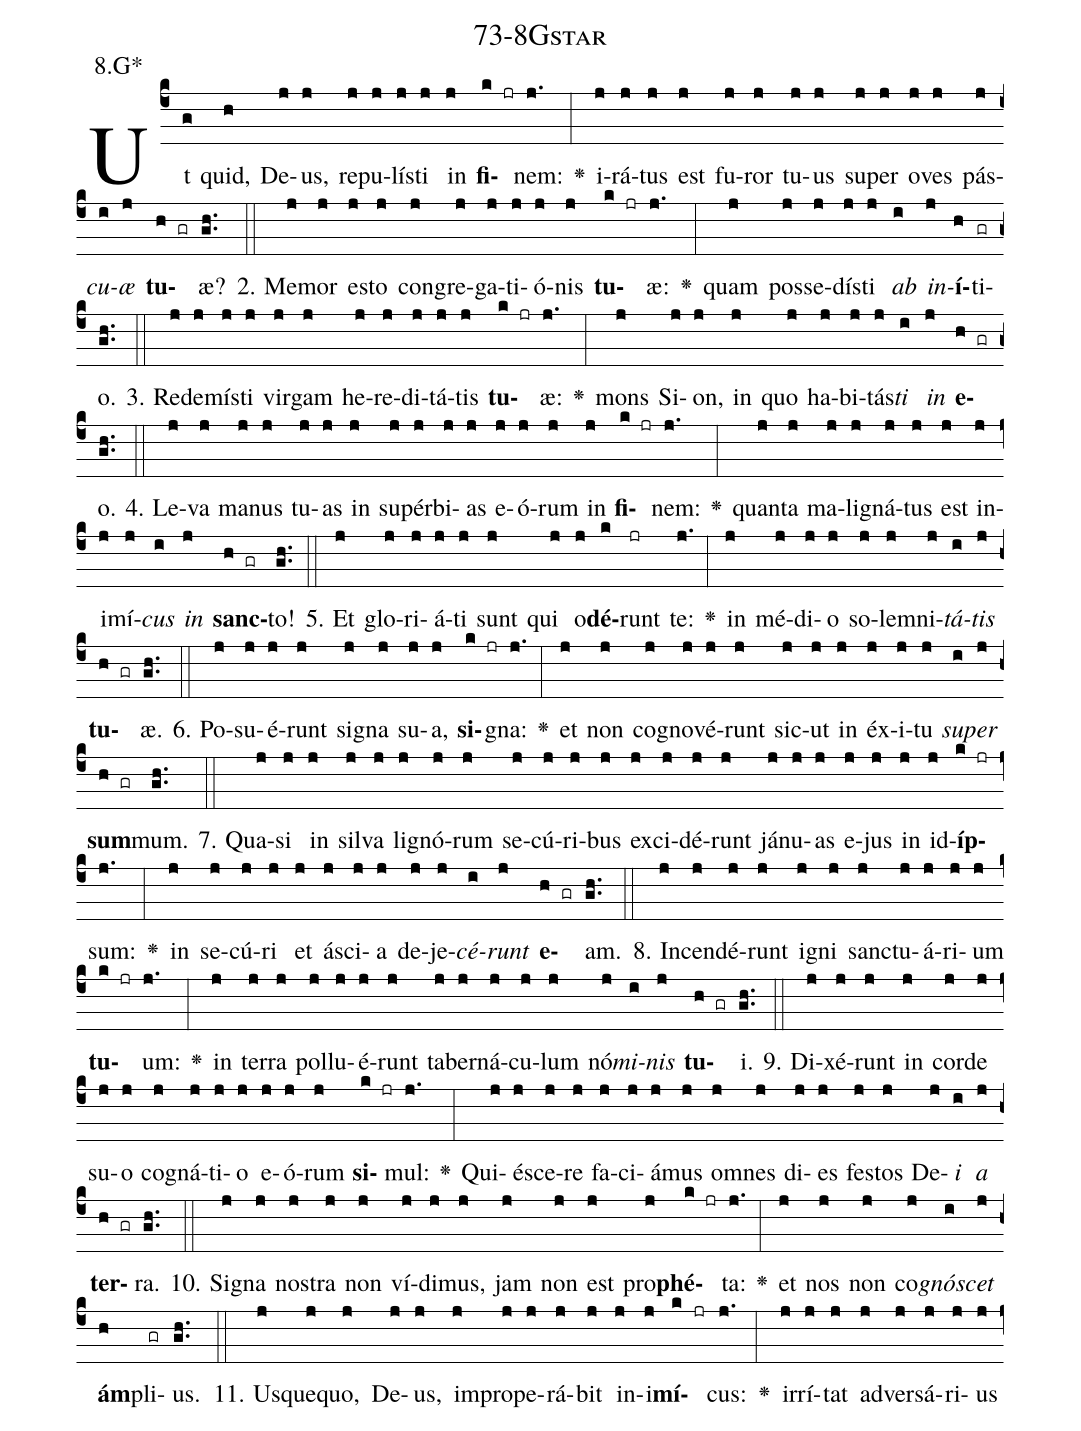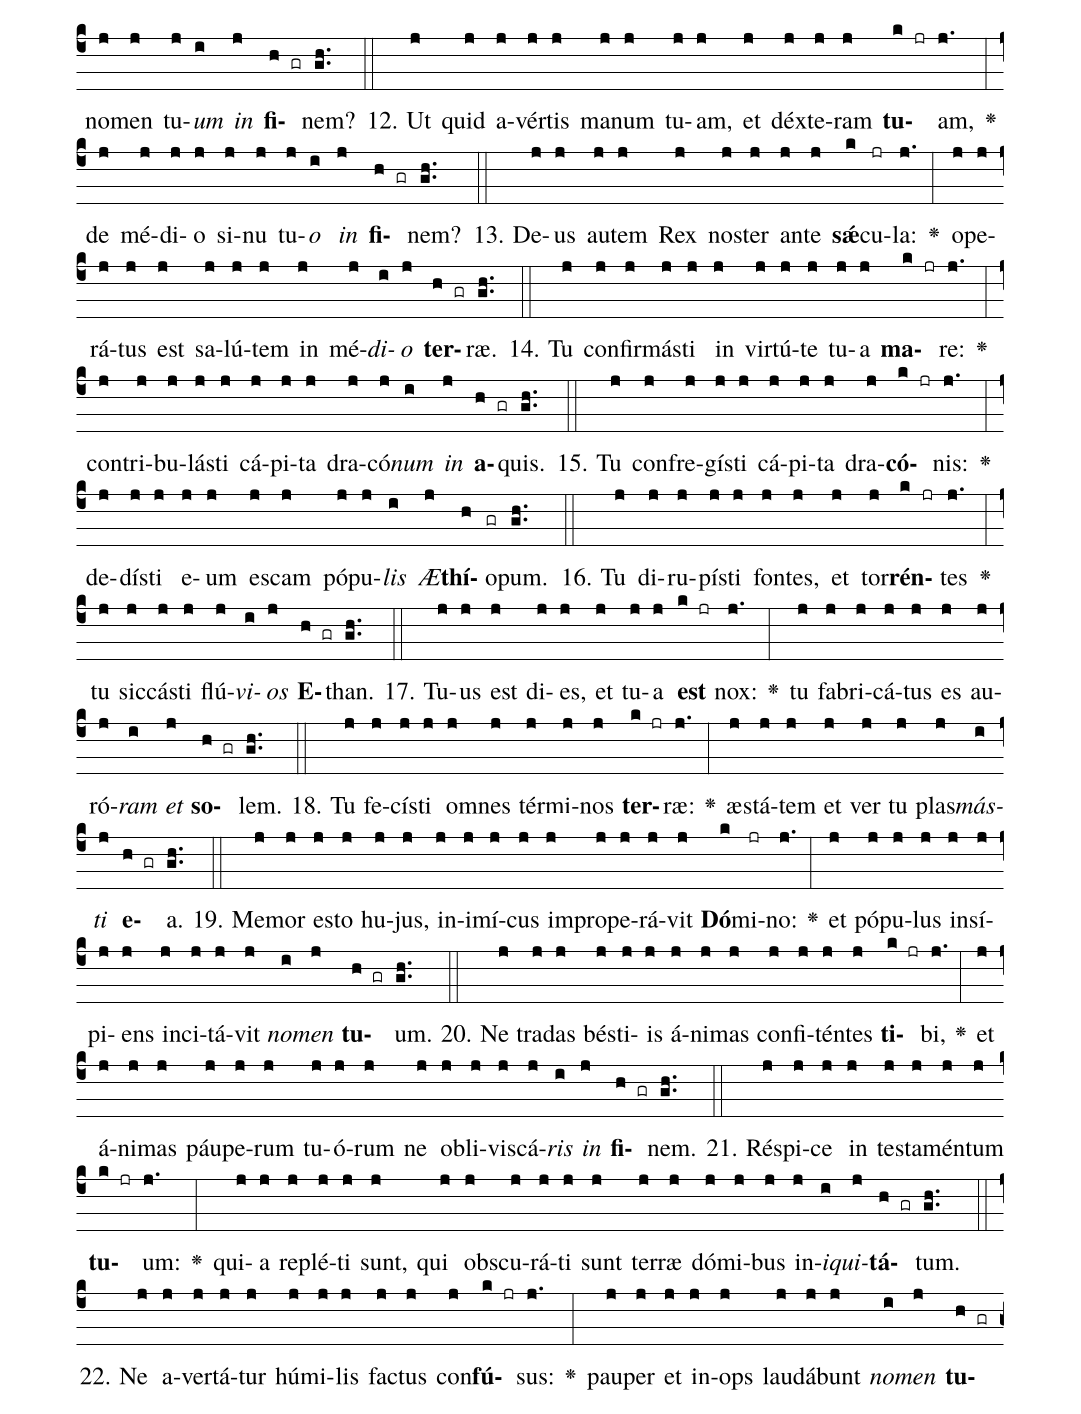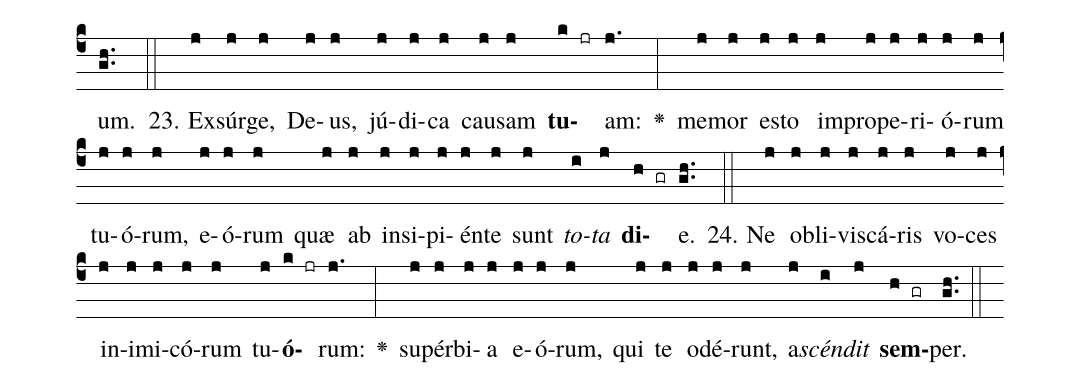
name: 73-8Gstar;
annotation: 8.G*;
%%
(c4)Ut(g) quid,(h) De(j)us,(j) re(j)pu(j)lís(j)ti(j) in(j) <b>fi</b>(k jr)nem:(j.) <v>\greheightstar</v>(:) i(j)rá(j)tus(j) est(j) fu(j)ror(j) tu(j)us(j) su(j)per(j) o(j)ves(j) pás(j)<i>cu</i>(i)<i>æ</i>(j) <b>tu</b>(h gr)æ?(gh..) (::)
2. Me(j)mor(j) es(j)to(j) con(j)gre(j)ga(j)ti(j)ó(j)nis(j) <b>tu</b>(k jr)æ:(j.) <v>\greheightstar</v>(:) quam(j) pos(j)se(j)dís(j)ti(j) <i>ab</i>(i) <i>in</i>(j)<b>í</b>(h)ti(gr)o.(gh..) (::)
3. Red(j)e(j)mís(j)ti(j) vir(j)gam(j) he(j)re(j)di(j)tá(j)tis(j) <b>tu</b>(k jr)æ:(j.) <v>\greheightstar</v>(:) mons(j) Si(j)on,(j) in(j) quo(j) ha(j)bi(j)tás(j)<i>ti</i>(i) <i>in</i>(j) <b>e</b>(h gr)o.(gh..) (::)
4. Le(j)va(j) ma(j)nus(j) tu(j)as(j) in(j) su(j)pér(j)bi(j)as(j) e(j)ó(j)rum(j) in(j) <b>fi</b>(k jr)nem:(j.) <v>\greheightstar</v>(:) quan(j)ta(j) ma(j)li(j)gná(j)tus(j) est(j) in(j)i(j)mí(j)<i>cus</i>(i) <i>in</i>(j) <b>sanc</b>(h gr)to!(gh..) (::)
5. Et(j) glo(j)ri(j)á(j)ti(j) sunt(j) qui(j) o(j)<b>dé</b>(k)runt(jr) te:(j.) <v>\greheightstar</v>(:) in(j) mé(j)di(j)o(j) so(j)lem(j)ni(j)<i>tá</i>(i)<i>tis</i>(j) <b>tu</b>(h gr)æ.(gh..) (::)
6. Po(j)su(j)é(j)runt(j) si(j)gna(j) su(j)a,(j) <b>si</b>(k jr)gna:(j.) <v>\greheightstar</v>(:) et(j) non(j) co(j)gno(j)vé(j)runt(j) sic(j)ut(j) in(j) éx(j)i(j)tu(j) <i>su</i>(i)<i>per</i>(j) <b>sum</b>(h gr)mum.(gh..) (::)
7. Qua(j)si(j) in(j) sil(j)va(j) li(j)gnó(j)rum(j) se(j)cú(j)ri(j)bus(j) ex(j)ci(j)dé(j)runt(j) já(j)nu(j)as(j) e(j)jus(j) in(j) id(j)<b>íp</b>(k jr)sum:(j.) <v>\greheightstar</v>(:) in(j) se(j)cú(j)ri(j) et(j) á(j)sci(j)a(j) de(j)je(j)<i>cé</i>(i)<i>runt</i>(j) <b>e</b>(h gr)am.(gh..) (::)
8. In(j)cen(j)dé(j)runt(j) i(j)gni(j) sanc(j)tu(j)á(j)ri(j)um(j) <b>tu</b>(k jr)um:(j.) <v>\greheightstar</v>(:) in(j) ter(j)ra(j) pol(j)lu(j)é(j)runt(j) ta(j)ber(j)ná(j)cu(j)lum(j) nó(j)<i>mi</i>(i)<i>nis</i>(j) <b>tu</b>(h gr)i.(gh..) (::)
9. Di(j)xé(j)runt(j) in(j) cor(j)de(j) su(j)o(j) co(j)gná(j)ti(j)o(j) e(j)ó(j)rum(j) <b>si</b>(k jr)mul:(j.) <v>\greheightstar</v>(:) Qui(j)é(j)sce(j)re(j) fa(j)ci(j)á(j)mus(j) om(j)nes(j) di(j)es(j) fes(j)tos(j) De(j)<i>i</i>(i) <i>a</i>(j) <b>ter</b>(h gr)ra.(gh..) (::)
10. Si(j)gna(j) nos(j)tra(j) non(j) ví(j)di(j)mus,(j) jam(j) non(j) est(j) pro(j)<b>phé</b>(k jr)ta:(j.) <v>\greheightstar</v>(:) et(j) nos(j) non(j) co(j)<i>gnó</i>(i)<i>scet</i>(j) <b>ám</b>(h)pli(gr)us.(gh..) (::)
11. Us(j)que(j)quo,(j) De(j)us,(j) im(j)pro(j)pe(j)rá(j)bit(j) in(j)i(j)<b>mí</b>(k jr)cus:(j.) <v>\greheightstar</v>(:) ir(j)rí(j)tat(j) ad(j)ver(j)sá(j)ri(j)us(j) no(j)men(j) tu(j)<i>um</i>(i) <i>in</i>(j) <b>fi</b>(h gr)nem?(gh..) (::)
12. Ut(j) quid(j) a(j)vér(j)tis(j) ma(j)num(j) tu(j)am,(j) et(j) déx(j)te(j)ram(j) <b>tu</b>(k jr)am,(j.) <v>\greheightstar</v>(:) de(j) mé(j)di(j)o(j) si(j)nu(j) tu(j)<i>o</i>(i) <i>in</i>(j) <b>fi</b>(h gr)nem?(gh..) (::)
13. De(j)us(j) au(j)tem(j) Rex(j) nos(j)ter(j) an(j)te(j) <b>sǽ</b>(k)cu(jr)la:(j.) <v>\greheightstar</v>(:) o(j)pe(j)rá(j)tus(j) est(j) sa(j)lú(j)tem(j) in(j) mé(j)<i>di</i>(i)<i>o</i>(j) <b>ter</b>(h gr)ræ.(gh..) (::)
14. Tu(j) con(j)fir(j)más(j)ti(j) in(j) vir(j)tú(j)te(j) tu(j)a(j) <b>ma</b>(k jr)re:(j.) <v>\greheightstar</v>(:) con(j)tri(j)bu(j)lás(j)ti(j) cá(j)pi(j)ta(j) dra(j)có(j)<i>num</i>(i) <i>in</i>(j) <b>a</b>(h gr)quis.(gh..) (::)
15. Tu(j) con(j)fre(j)gís(j)ti(j) cá(j)pi(j)ta(j) dra(j)<b>có</b>(k jr)nis:(j.) <v>\greheightstar</v>(:) de(j)dís(j)ti(j) e(j)um(j) es(j)cam(j) pó(j)pu(j)<i>lis</i>(i) <i>Æ</i>(j)<b>thí</b>(h)o(gr)pum.(gh..) (::)
16. Tu(j) di(j)ru(j)pís(j)ti(j) fon(j)tes,(j) et(j) tor(j)<b>rén</b>(k jr)tes(j.) <v>\greheightstar</v>(:) tu(j) sic(j)cás(j)ti(j) flú(j)<i>vi</i>(i)<i>os</i>(j) <b>E</b>(h gr)than.(gh..) (::)
17. Tu(j)us(j) est(j) di(j)es,(j) et(j) tu(j)a(j) <b>est</b>(k jr) nox:(j.) <v>\greheightstar</v>(:) tu(j) fa(j)bri(j)cá(j)tus(j) es(j) au(j)ró(j)<i>ram</i>(i) <i>et</i>(j) <b>so</b>(h gr)lem.(gh..) (::)
18. Tu(j) fe(j)cís(j)ti(j) om(j)nes(j) tér(j)mi(j)nos(j) <b>ter</b>(k jr)ræ:(j.) <v>\greheightstar</v>(:) æs(j)tá(j)tem(j) et(j) ver(j) tu(j) plas(j)<i>más</i>(i)<i>ti</i>(j) <b>e</b>(h gr)a.(gh..) (::)
19. Me(j)mor(j) es(j)to(j) hu(j)jus,(j) in(j)i(j)mí(j)cus(j) im(j)pro(j)pe(j)rá(j)vit(j) <b>Dó</b>(k)mi(jr)no:(j.) <v>\greheightstar</v>(:) et(j) pó(j)pu(j)lus(j) in(j)sí(j)pi(j)ens(j) in(j)ci(j)tá(j)vit(j) <i>no</i>(i)<i>men</i>(j) <b>tu</b>(h gr)um.(gh..) (::)
20. Ne(j) tra(j)das(j) bés(j)ti(j)is(j) á(j)ni(j)mas(j) con(j)fi(j)tén(j)tes(j) <b>ti</b>(k jr)bi,(j.) <v>\greheightstar</v>(:) et(j) á(j)ni(j)mas(j) páu(j)pe(j)rum(j) tu(j)ó(j)rum(j) ne(j) ob(j)li(j)vis(j)cá(j)<i>ris</i>(i) <i>in</i>(j) <b>fi</b>(h gr)nem.(gh..) (::)
21. Ré(j)spi(j)ce(j) in(j) tes(j)ta(j)mén(j)tum(j) <b>tu</b>(k jr)um:(j.) <v>\greheightstar</v>(:) qui(j)a(j) re(j)plé(j)ti(j) sunt,(j) qui(j) obs(j)cu(j)rá(j)ti(j) sunt(j) ter(j)ræ(j) dó(j)mi(j)bus(j) in(j)<i>i</i>(i)<i>qui</i>(j)<b>tá</b>(h gr)tum.(gh..) (::)
22. Ne(j) a(j)ver(j)tá(j)tur(j) hú(j)mi(j)lis(j) fac(j)tus(j) con(j)<b>fú</b>(k jr)sus:(j.) <v>\greheightstar</v>(:) pau(j)per(j) et(j) in(j)ops(j) lau(j)dá(j)bunt(j) <i>no</i>(i)<i>men</i>(j) <b>tu</b>(h gr)um.(gh..) (::)
23. Ex(j)súr(j)ge,(j) De(j)us,(j) jú(j)di(j)ca(j) cau(j)sam(j) <b>tu</b>(k jr)am:(j.) <v>\greheightstar</v>(:) me(j)mor(j) es(j)to(j) im(j)pro(j)pe(j)ri(j)ó(j)rum(j) tu(j)ó(j)rum,(j) e(j)ó(j)rum(j) quæ(j) ab(j) in(j)si(j)pi(j)én(j)te(j) sunt(j) <i>to</i>(i)<i>ta</i>(j) <b>di</b>(h gr)e.(gh..) (::)
24. Ne(j) ob(j)li(j)vis(j)cá(j)ris(j) vo(j)ces(j) in(j)i(j)mi(j)có(j)rum(j) tu(j)<b>ó</b>(k jr)rum:(j.) <v>\greheightstar</v>(:) su(j)pér(j)bi(j)a(j) e(j)ó(j)rum,(j) qui(j) te(j) o(j)dé(j)runt,(j) a(j)<i>scén</i>(i)<i>dit</i>(j) <b>sem</b>(h gr)per.(gh..) (::)
